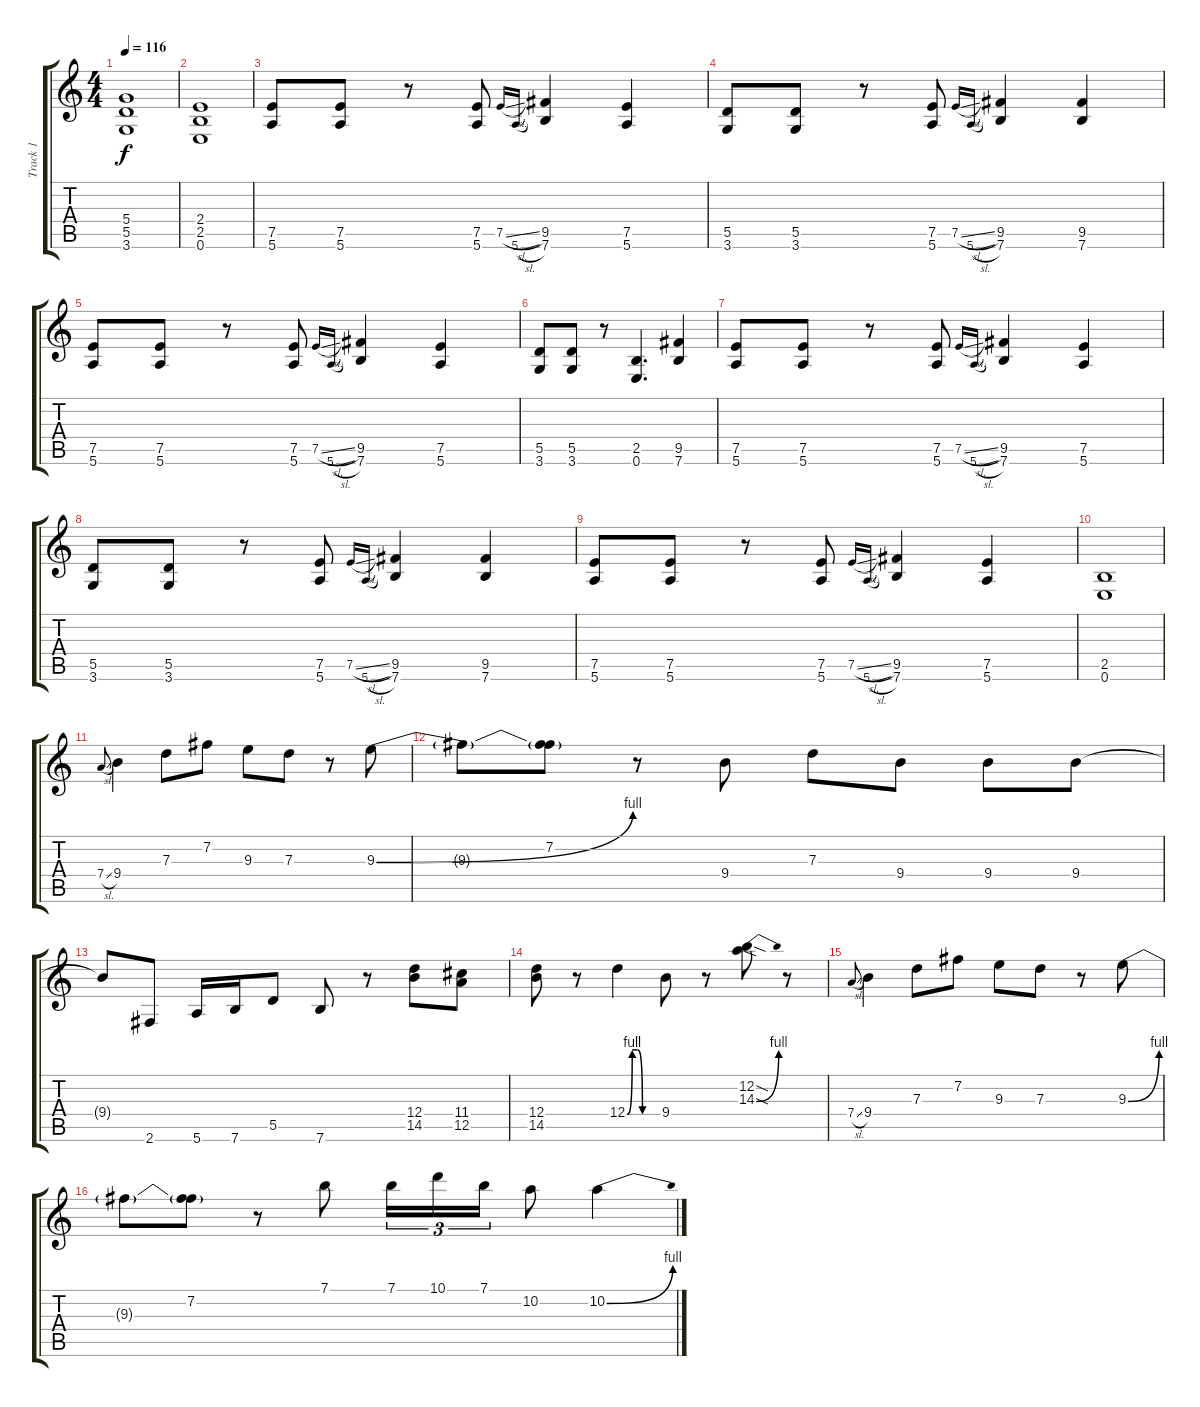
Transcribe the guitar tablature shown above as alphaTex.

\track ("Track 1" "Track 1") {instrument overdrivenguitar}
\staff {score tabs}
\tuning (E4 B3 G3 D3 A2 E2) {hide}
\ts (4 4)
\tempo 116
\clef g2
\ks c
(5.4 5.5 3.6).1{dy f} |
(2.4 2.5 0.6).1 |
(7.5 5.6).8 (7.5 5.6).8 r.8 (7.5 5.6).8 7.5{sl}.16{gr onbeat} 5.6{sl}.16{gr onbeat} (9.5 7.6).4 (7.5 5.6).4 |
(5.5 3.6).8 (5.5 3.6).8 r.8 (7.5 5.6).8 7.5{sl}.16{gr onbeat} 5.6{sl}.16{gr onbeat} (9.5 7.6).4 (9.5 7.6).4 |
(7.5 5.6).8 (7.5 5.6).8 r.8 (7.5 5.6).8 7.5{sl}.16{gr onbeat} 5.6{sl}.16{gr onbeat} (9.5 7.6).4 (7.5 5.6).4 |
(5.5 3.6).8 (5.5 3.6).8 r.8 (2.5 0.6).4{d} (9.5 7.6).4 |
(7.5 5.6).8 (7.5 5.6).8 r.8 (7.5 5.6).8 7.5{sl}.16{gr onbeat} 5.6{sl}.16{gr onbeat} (9.5 7.6).4 (7.5 5.6).4 |
(5.5 3.6).8 (5.5 3.6).8 r.8 (7.5 5.6).8 7.5{sl}.16{gr onbeat} 5.6{sl}.16{gr onbeat} (9.5 7.6).4 (9.5 7.6).4 |
(7.5 5.6).8 (7.5 5.6).8 r.8 (7.5 5.6).8 7.5{sl}.16{gr onbeat} 5.6{sl}.16{gr onbeat} (9.5 7.6).4 (7.5 5.6).4 |
(2.5 0.6).1 |
7.4{sl}.8{gr onbeat} 9.4.4 7.3.8 7.2.8 9.3.8 7.3.8 r.8 9.3{be (bend 0 0 60 4)}.8 |
9.3{t}.8 (7.2 9.3{t}).8 r.8 9.4.8 7.3.8 9.4.8 9.4.8 9.4.8 |
9.4{t}.8 2.6.8 5.6.16 7.6.16 5.5.8 7.6.8 r.8 (12.4 14.5).8 (11.4 12.5).8 |
(12.4 14.5).8 r.8 12.4{be (custom 0 0 10 4 20 4 30 0 60 0)}.4 9.4.8 r.8 (12.2{sod} 14.3{be (bend 0 0 60 4) sod}).8 r.8 |
7.4{sl}.8{gr onbeat} 9.4.4 7.3.8 7.2.8 9.3.8 7.3.8 r.8 9.3{be (bend 0 0 60 4)}.8 |
9.3{t}.8 (7.2 9.3{t}).8 r.8 7.1.8 7.1.16{tu (3 2)} 10.1.16{tu (3 2)} 7.1.16{tu (3 2)} 10.2.8 10.2{be (bend 0 0 60 4)}.4
